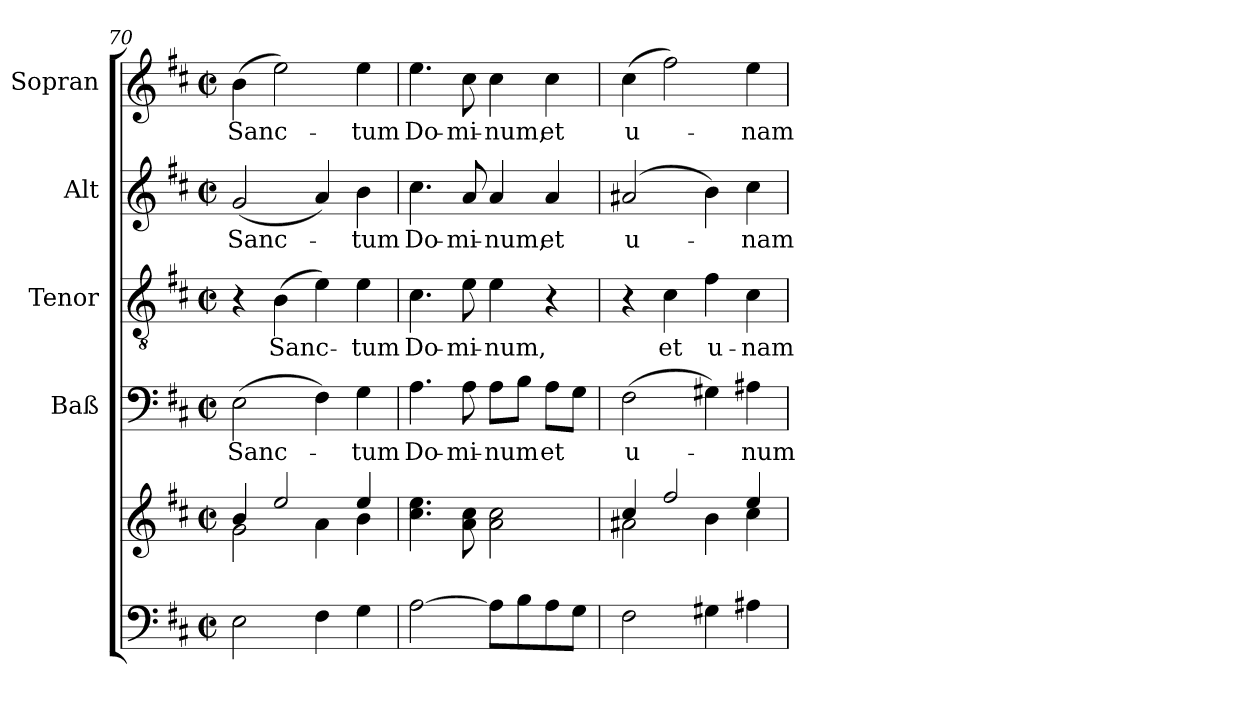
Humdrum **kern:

**kern	**kern	**kern	**text	**kern	**text	**kern	**text	**kern	**text
*part5	*part5	*part4	*part4	*part3	*part3	*part2	*part2	*part1	*part1
*staff6	*staff5	*staff4	*staff4	*staff3	*staff3	*staff2	*staff2	*staff1	*staff1
*	*	*I"Baß	*	*I"Tenor	*	*I"Alt	*	*I"Sopran	*
*clefF4	*clefG2	*clefF4	*	*clefGv2	*	*clefG2	*	*clefG2	*
*k[f#c#]	*k[f#c#]	*k[f#c#]	*	*k[f#c#]	*	*k[f#c#]	*	*k[f#c#]	*
*D:	*D:	*D:	*	*D:	*	*D:	*	*D:	*
*M2/2	*M2/2	*M2/2	*	*M2/2	*	*M2/2	*	*M2/2	*
*met(c|)	*met(c|)	*met(c|)	*	*met(c|)	*	*met(c|)	*	*met(c|)	*
=70	=70	=70	=70	=70	=70	=70	=70	=70	=70
*	*^	*	*	*	*	*	*	*	*
!	!	!	!	!LO:LY:b	!	!	!	!LO:LY:b	!	!LO:LY:b
2E\	4b/	2g\	(2E\	Sanc-	4r	.	(<2g/	Sanc-	(>4b\	Sanc-
!	!	!	!	!	!	!LO:LY:b	!	!	!	!
.	2ee/	.	.	.	(>4B\	Sanc-	.	.	2ee\)	.
4F#\	.	4a\	4F#\)	.	4e\)	.	4a/)	.	.	.
!	!	!	!	!LO:LY:b	!	!LO:LY:b	!	!LO:LY:b	!	!LO:LY:b
4G\	4ee/	4b\	4G\	-tum	4e\	-tum	4b\	-tum	4ee\	-tum
=71	=71	=71	=71	=71	=71	=71	=71	=71	=71	=71
!	!	!	!	!LO:LY:b	!	!LO:LY:b	!	!LO:LY:b	!	!LO:LY:b
*	*v	*v	*	*	*	*	*	*	*	*
[2A\	4.cc#\ 4.ee\	4.A\	Do-	4.c#\	Do-	4.cc#\	Do-	4.ee\	Do-
!	!	!	!LO:LY:b	!	!LO:LY:b	!	!LO:LY:b	!	!LO:LY:b
.	8a\ 8cc#\	8A\	-mi-	8e\	-mi-	8a/	-mi-	8cc#\	-mi-
!	!	!	!LO:LY:b	!	!LO:LY:b	!	!LO:LY:b	!	!LO:LY:b
8A\L]	2a\ 2cc#\	8A\L	-num	4e\	-num,	4a/	-num,	4cc#\	-num,
8B\	.	8B\J	.	.	.	.	.	.	.
!	!	!	!LO:LY:b	!	!	!	!LO:LY:b	!	!LO:LY:b
8A\	.	8A\L	et	4r	.	4a/	et	4cc#\	et
8G\J	.	8G\J	.	.	.	.	.	.	.
=72	=72	=72	=72	=72	=72	=72	=72	=72	=72
*	*^	*	*	*	*	*	*	*	*
!	!	!	!	!LO:LY:b	!	!	!	!LO:LY:b	!	!LO:LY:b
2F#\	4cc#/	2a#X\	(>2F#\	u-	4r	.	(2a#X/	u-	(>4cc#\	u-
!	!	!	!	!	!	!LO:LY:b	!	!	!	!
.	2ff#/	.	.	.	4c#\	et	.	.	2ff#\)	.
!	!	!	!	!	!	!LO:LY:b	!	!	!	!
4G#X\	.	4b\	4G#X\)	.	4f#\	u-	4b\)	.	.	.
!	!	!	!	!LO:LY:b	!	!LO:LY:b	!	!LO:LY:b	!	!LO:LY:b
4A#X\	4ee/	4cc#\	4A#X\	-num	4c#\	-nam	4cc#\	-nam	4ee\	-nam
*	*v	*v	*	*	*	*	*	*	*	*
=	=	=	=	=	=	=	=	=	=
*-	*-	*-	*-	*-	*-	*-	*-	*-	*-
